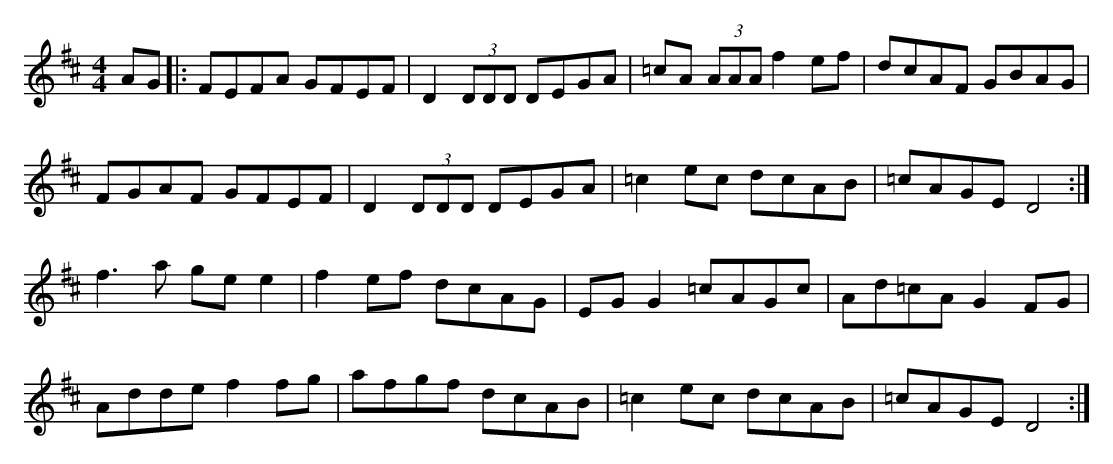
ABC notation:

X:1
M:4/4
K:D
AG|:FEFA GFEF|D2 (3DDD DEGA|=cA (3AAA f2 ef|dcAF GBAG|
FGAF GFEF|D2 (3DDD DEGA|=c2 ec dcAB|=cAGE D4:|
f3 a ge e2|f2 ef dcAG|EG G2 =cAGc|Ad=cA G2 FG|
Adde f2 fg|afgf dcAB|=c2 ec dcAB|=cAGE D4:|
